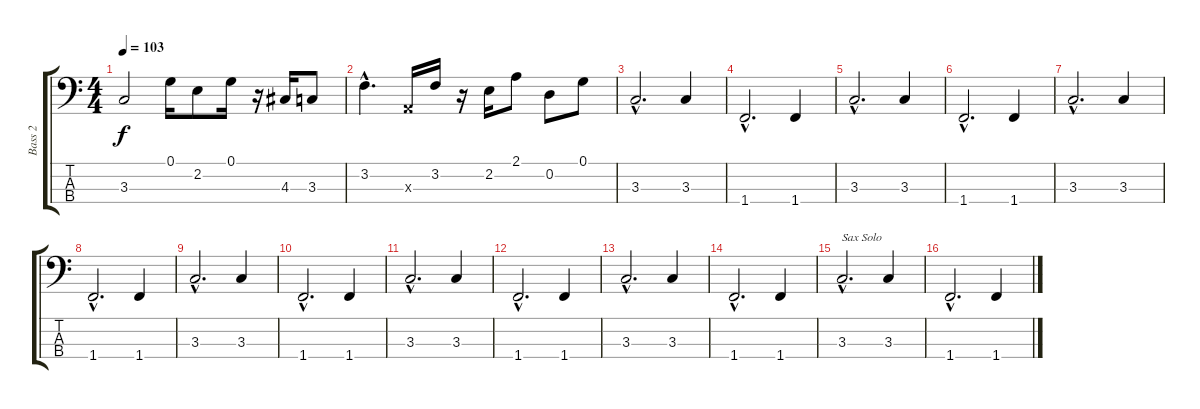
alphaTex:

\track ("Bass 2" "Bass 2") {instrument acousticbass}
\staff {score tabs}
\tuning (G2 D2 A1 E1) {hide}
\ts (4 4)
\tempo 103
\clef f4
\ks c
3.3.2{dy f} 0.1.16 2.2.8 0.1.16 r.16 4.3.16 3.3.8 |
3.2{hac}.4{d} 0.3{x}.16 3.2.16 r.16 2.2.16 2.1.8 0.2.8 0.1.8 |
3.3{hac}.2{d} 3.3.4 |
1.4{hac}.2{d} 1.4.4 |
3.3{hac}.2{d} 3.3.4 |
1.4{hac}.2{d} 1.4.4 |
3.3{hac}.2{d} 3.3.4 |
1.4{hac}.2{d} 1.4.4 |
3.3{hac}.2{d} 3.3.4 |
1.4{hac}.2{d} 1.4.4 |
3.3{hac}.2{d} 3.3.4 |
1.4{hac}.2{d} 1.4.4 |
3.3{hac}.2{d} 3.3.4 |
1.4{hac}.2{d} 1.4.4 |
3.3{hac}.2{d txt "Sax Solo"} 3.3.4 |
1.4{hac}.2{d} 1.4.4
